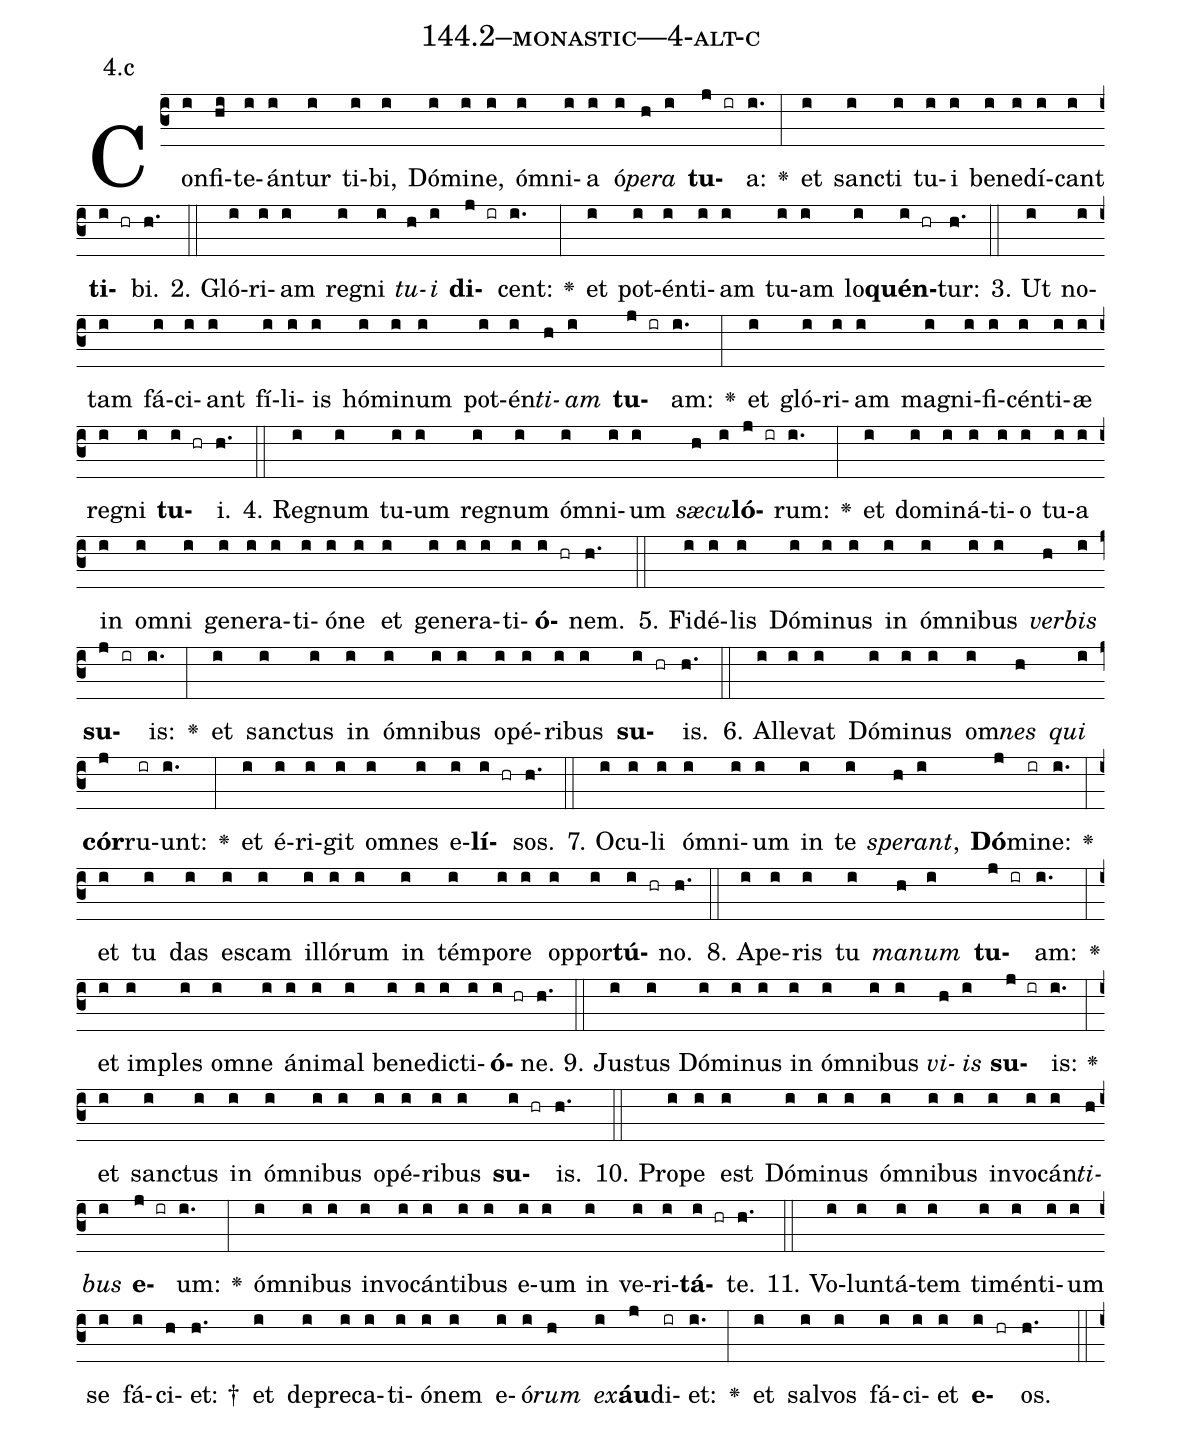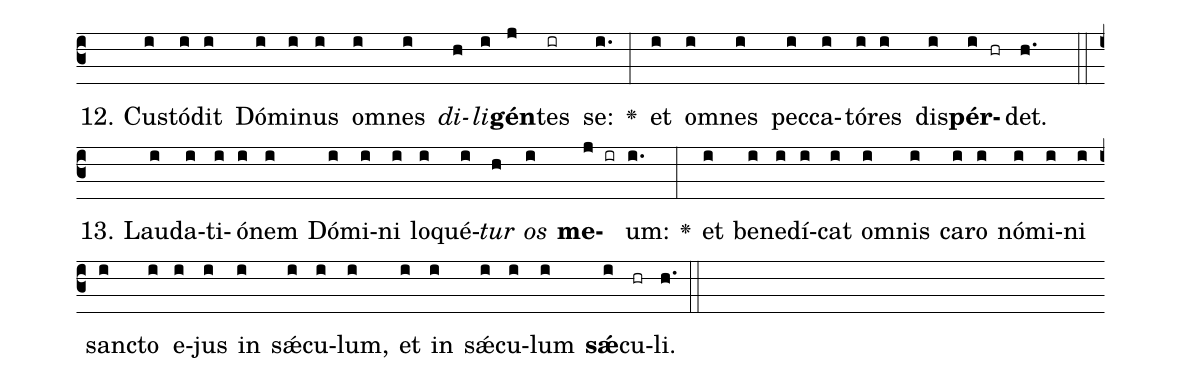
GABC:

name: 144.2--monastic---4-alt-c;
annotation: 4.c;
%%
(c3)Con(i)fi(hi)te(i)án(i)tur(i) ti(i)bi,(i) Dó(i)mi(i)ne,(i) óm(i)ni(i)a(i) ó(i)<i>pe</i>(h)<i>ra</i>(i) <b>tu</b>(j ir)a:(i.) <v>\greheightstar</v>(:) et(i) sanc(i)ti(i) tu(i)i(i) be(i)ne(i)dí(i)cant(i) <b>ti</b>(i hr)bi.(h.) (::)
2. Gló(i)ri(i)am(i) re(i)gni(i) <i>tu</i>(h)<i>i</i>(i) <b>di</b>(j ir)cent:(i.) <v>\greheightstar</v>(:) et(i) pot(i)én(i)ti(i)am(i) tu(i)am(i) lo(i)<b>quén</b>(i hr)tur:(h.) (::)
3. Ut(i) no(i)tam(i) fá(i)ci(i)ant(i) fí(i)li(i)is(i) hó(i)mi(i)num(i) pot(i)én(i)<i>ti</i>(h)<i>am</i>(i) <b>tu</b>(j ir)am:(i.) <v>\greheightstar</v>(:) et(i) gló(i)ri(i)am(i) ma(i)gni(i)fi(i)cén(i)ti(i)æ(i) re(i)gni(i) <b>tu</b>(i hr)i.(h.) (::)
4. Re(i)gnum(i) tu(i)um(i) re(i)gnum(i) óm(i)ni(i)um(i) <i>sæ</i>(h)<i>cu</i>(i)<b>ló</b>(j ir)rum:(i.) <v>\greheightstar</v>(:) et(i) do(i)mi(i)ná(i)ti(i)o(i) tu(i)a(i) in(i) om(i)ni(i) ge(i)ne(i)ra(i)ti(i)ó(i)ne(i) et(i) ge(i)ne(i)ra(i)ti(i)<b>ó</b>(i hr)nem.(h.) (::)
5. Fi(i)dé(i)lis(i) Dó(i)mi(i)nus(i) in(i) óm(i)ni(i)bus(i) <i>ver</i>(h)<i>bis</i>(i) <b>su</b>(j ir)is:(i.) <v>\greheightstar</v>(:) et(i) sanc(i)tus(i) in(i) óm(i)ni(i)bus(i) o(i)pé(i)ri(i)bus(i) <b>su</b>(i hr)is.(h.) (::)
6. Al(i)le(i)vat(i) Dó(i)mi(i)nus(i) om(i)<i>nes</i>(h) <i>qui</i>(i) <b>cór</b>(j)ru(ir)unt:(i.) <v>\greheightstar</v>(:) et(i) é(i)ri(i)git(i) om(i)nes(i) e(i)<b>lí</b>(i hr)sos.(h.) (::)
7. O(i)cu(i)li(i) óm(i)ni(i)um(i) in(i) te(i) <i>spe</i>(h)<i>rant</i>,(i) <b>Dó</b>(j)mi(ir)ne:(i.) <v>\greheightstar</v>(:) et(i) tu(i) das(i) es(i)cam(i) il(i)ló(i)rum(i) in(i) tém(i)po(i)re(i) op(i)por(i)<b>tú</b>(i hr)no.(h.) (::)
8. A(i)pe(i)ris(i) tu(i) <i>ma</i>(h)<i>num</i>(i) <b>tu</b>(j ir)am:(i.) <v>\greheightstar</v>(:) et(i) im(i)ples(i) om(i)ne(i) á(i)ni(i)mal(i) be(i)ne(i)dic(i)ti(i)<b>ó</b>(i hr)ne.(h.) (::)
9. Jus(i)tus(i) Dó(i)mi(i)nus(i) in(i) óm(i)ni(i)bus(i) <i>vi</i>(h)<i>is</i>(i) <b>su</b>(j ir)is:(i.) <v>\greheightstar</v>(:) et(i) sanc(i)tus(i) in(i) óm(i)ni(i)bus(i) o(i)pé(i)ri(i)bus(i) <b>su</b>(i hr)is.(h.) (::)
10. Pro(i)pe(i) est(i) Dó(i)mi(i)nus(i) óm(i)ni(i)bus(i) in(i)vo(i)cán(i)<i>ti</i>(h)<i>bus</i>(i) <b>e</b>(j ir)um:(i.) <v>\greheightstar</v>(:) óm(i)ni(i)bus(i) in(i)vo(i)cán(i)ti(i)bus(i) e(i)um(i) in(i) ve(i)ri(i)<b>tá</b>(i hr)te.(h.) (::)
11. Vo(i)lun(i)tá(i)tem(i) ti(i)mén(i)ti(i)um(i) se(i) fá(i)ci(h)et: †(h.) et(i) de(i)pre(i)ca(i)ti(i)ó(i)nem(i) e(i)ó(i)<i>rum</i>(h) <i>ex</i>(i)<b>áu</b>(j)di(ir)et:(i.) <v>\greheightstar</v>(:) et(i) sal(i)vos(i) fá(i)ci(i)et(i) <b>e</b>(i hr)os.(h.) (::)
12. Cus(i)tó(i)dit(i) Dó(i)mi(i)nus(i) om(i)nes(i) <i>di</i>(h)<i>li</i>(i)<b>gén</b>(j)tes(ir) se:(i.) <v>\greheightstar</v>(:) et(i) om(i)nes(i) pec(i)ca(i)tó(i)res(i) dis(i)<b>pér</b>(i hr)det.(h.) (::)
13. Lau(i)da(i)ti(i)ó(i)nem(i) Dó(i)mi(i)ni(i) lo(i)qué(i)<i>tur</i>(h) <i>os</i>(i) <b>me</b>(j ir)um:(i.) <v>\greheightstar</v>(:) et(i) be(i)ne(i)dí(i)cat(i) om(i)nis(i) ca(i)ro(i) nó(i)mi(i)ni(i) sanc(i)to(i) e(i)jus(i) in(i) sǽ(i)cu(i)lum,(i) et(i) in(i) sǽ(i)cu(i)lum(i) <b>sǽ</b>(i)cu(hr)li.(h.) (::)
